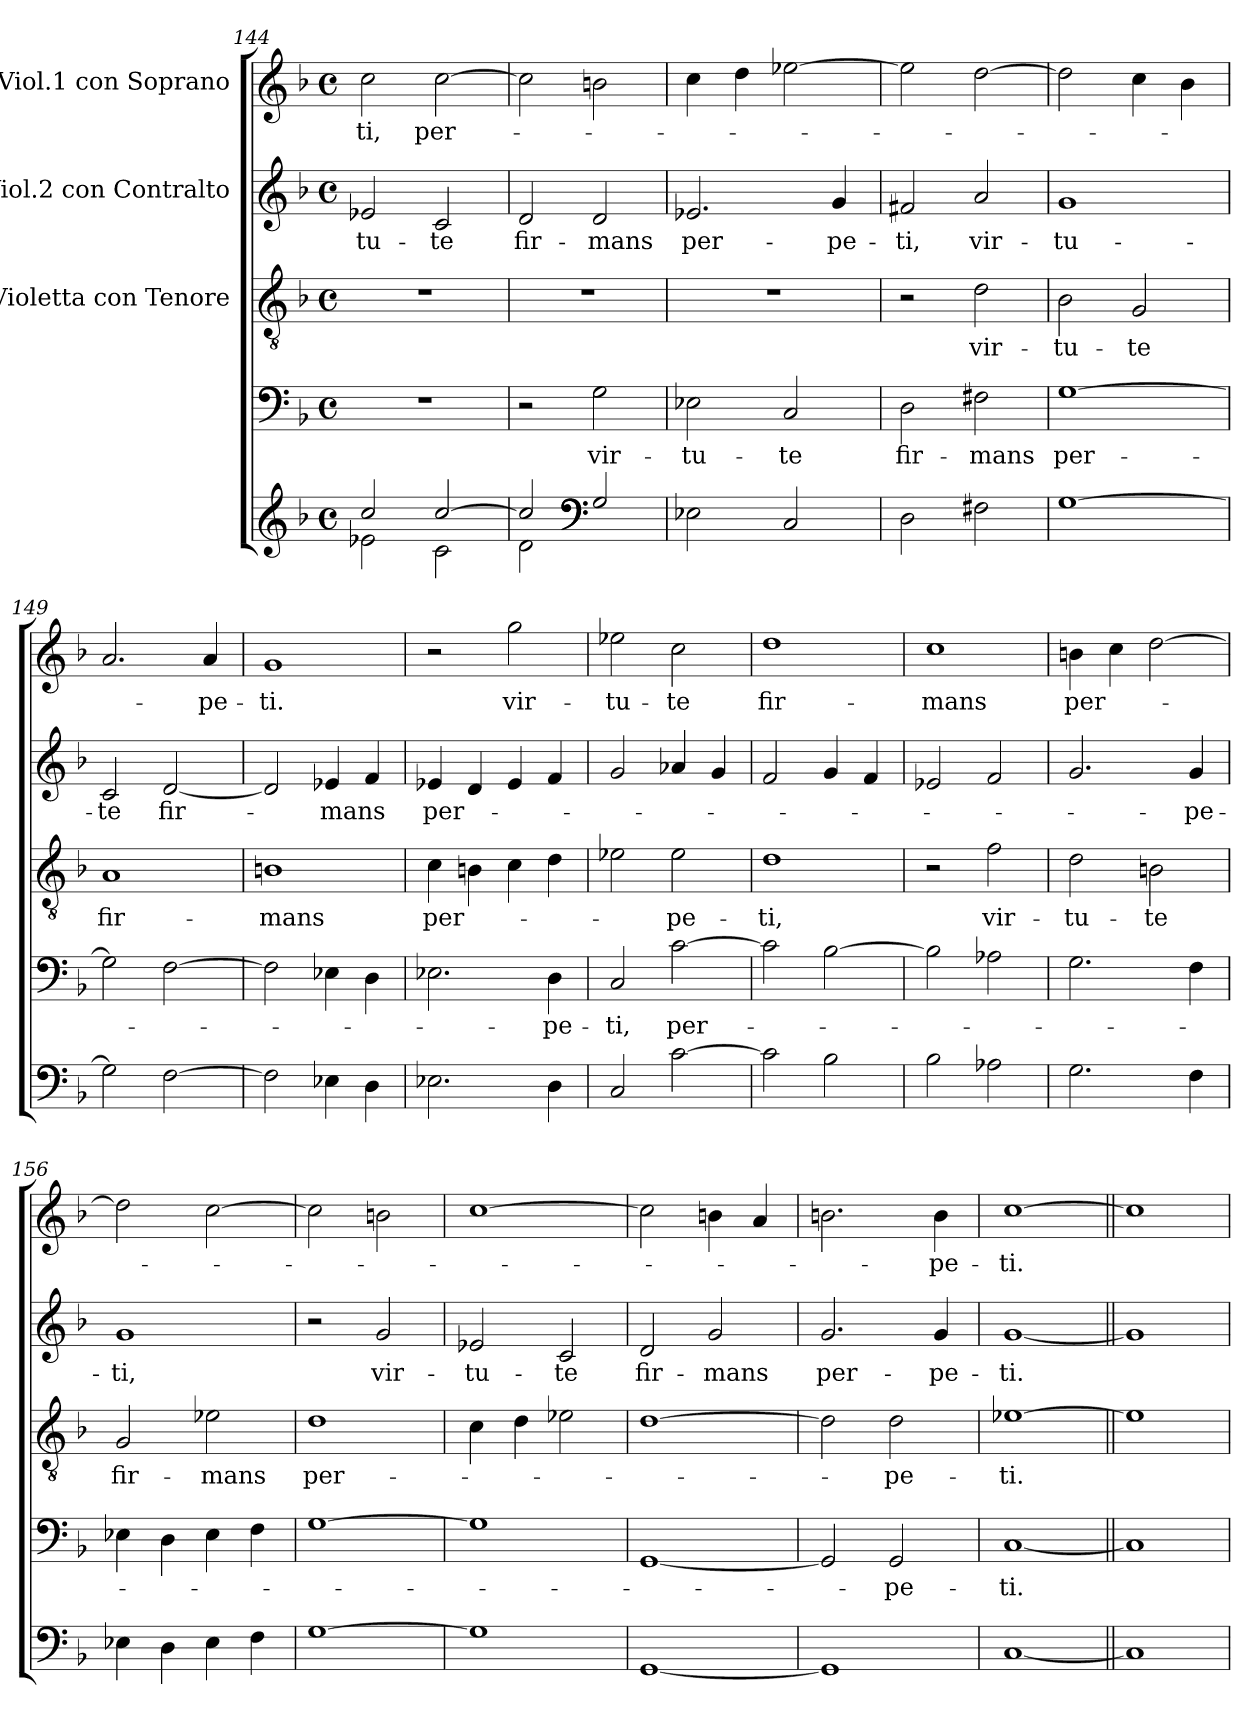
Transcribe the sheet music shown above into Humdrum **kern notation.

**kern	**kern	**text	**kern	**text	**kern	**text	**kern	**text
*part5	*part4	*part4	*part3	*part3	*part2	*part2	*part1	*part1
*staff5	*staff4	*staff4	*staff3	*staff3	*staff2	*staff2	*staff1	*staff1
*	*	*	*I"Violetta con Tenore	*	*I"Viol.2 con Contralto	*	*I"Viol.1 con Soprano	*
*clefG2	*clefF4	*	*clefGv2	*	*clefG2	*	*clefG2	*
*k[b-]	*k[b-]	*	*k[b-]	*	*k[b-]	*	*k[b-]	*
*F:	*F:	*	*F:	*	*F:	*	*F:	*
*M4/4	*M4/4	*	*M4/4	*	*M4/4	*	*M4/4	*
*met(c)	*met(c)	*	*met(c)	*	*met(c)	*	*met(c)	*
=144	=144	=144	=144	=144	=144	=144	=144	=144
*^	*	*	*	*	*	*	*	*
!	!	!	!	!	!	!	!LO:LY:b	!	!LO:LY:b
2cc/	2e-X\	1r	.	1r	.	2e-X/	-tu-	2cc\	-ti,
!	!	!	!	!	!	!	!LO:LY:b	!	!LO:LY:b
[>2cc/	2c\	.	.	.	.	2c/	-te	[2cc\	per-
=145	=145	=145	=145	=145	=145	=145	=145	=145	=145
!	!	!	!	!	!	!	!LO:LY:b	!	!
2cc/]	2d\	2r	.	1r	.	2d/	fir-	2cc\]	.
*clefF4	*	*	*	*	*	*	*	*	*
!	!	!	!LO:LY:b	!	!	!	!LO:LY:b	!	!
2G/	2ryy	2G\	vir-	.	.	2d/	-mans	2bn\	.
=146	=146	=146	=146	=146	=146	=146	=146	=146	=146
!	!	!	!LO:LY:b	!	!	!	!LO:LY:b	!	!
*v	*v	*	*	*	*	*	*	*	*
2E-X\	2E-X\	-tu-	1r	.	2.e-X/	per-	4cc\	.
.	.	.	.	.	.	.	4dd\	.
!	!	!LO:LY:b	!	!	!	!	!	!
2C/	2C/	-te	.	.	.	.	[2ee-X\	.
!	!	!	!	!	!	!LO:LY:b	!	!
.	.	.	.	.	4g/	-pe-	.	.
=147	=147	=147	=147	=147	=147	=147	=147	=147
!	!	!LO:LY:b	!	!	!	!LO:LY:b	!	!
2D\	2D\	fir-	2r	.	2f#X/	-ti,	2ee-\]	.
!	!	!LO:LY:b	!	!LO:LY:b	!	!LO:LY:b	!	!
2F#X\	2F#X\	-mans	2d\	vir-	2a/	vir-	[2dd\	.
=148	=148	=148	=148	=148	=148	=148	=148	=148
!	!	!LO:LY:b	!	!LO:LY:b	!	!LO:LY:b	!	!
[1G	[1G	per-	2B-\	-tu-	1g	-tu-	2dd\]	.
!	!	!	!	!LO:LY:b	!	!	!	!
.	.	.	2G/	-te	.	.	4cc\	.
.	.	.	.	.	.	.	4b-\	.
=149	=149	=149	=149	=149	=149	=149	=149	=149
!	!	!	!	!LO:LY:b	!	!LO:LY:b	!	!
2G\]	2G\]	.	1A	fir-	2c/	-te	2.a/	.
!	!	!	!	!	!	!LO:LY:b	!	!
[2F\	[2F\	.	.	.	[2d/	fir-	.	.
!	!	!	!	!	!	!	!	!LO:LY:b
.	.	.	.	.	.	.	4a/	-pe-
=150	=150	=150	=150	=150	=150	=150	=150	=150
!	!	!	!	!LO:LY:b	!	!	!	!LO:LY:b
2F\]	2F\]	.	1Bn	-mans	2d/]	.	1g	-ti.
!	!	!	!	!	!	!LO:LY:b	!	!
4E-X\	4E-X\	.	.	.	4e-X/	-mans	.	.
4D\	4D\	.	.	.	4f/	.	.	.
!!LO:LB:g=z
=151	=151	=151	=151	=151	=151	=151	=151	=151
!	!	!	!	!LO:LY:b	!	!LO:LY:b	!	!
2.E-X\	2.E-X\	.	4c\	per-	4e-X/	per-	2r	.
.	.	.	4Bn\	.	4d/	.	.	.
!	!	!	!	!	!	!	!	!LO:LY:b
.	.	.	4c\	.	4e-/	.	2gg\	vir-
!	!	!LO:LY:b	!	!	!	!	!	!
4D\	4D\	-pe-	4d\	.	4f/	.	.	.
=152	=152	=152	=152	=152	=152	=152	=152	=152
!	!	!LO:LY:b	!	!	!	!	!	!LO:LY:b
2C/	2C/	-ti,	2e-X\	.	2g/	.	2ee-X\	-tu-
!	!	!LO:LY:b	!	!LO:LY:b	!	!	!	!LO:LY:b
[2c\	[2c\	per-	2e-\	-pe-	4a-X/	.	2cc\	-te
.	.	.	.	.	4g/	.	.	.
=153	=153	=153	=153	=153	=153	=153	=153	=153
!	!	!	!	!LO:LY:b	!	!	!	!LO:LY:b
2c\]	2c\]	.	1d	-ti,	2f/	.	1dd	fir-
2B-\	[2B-\	.	.	.	4g/	.	.	.
.	.	.	.	.	4f/	.	.	.
=154	=154	=154	=154	=154	=154	=154	=154	=154
!	!	!	!	!	!	!	!	!LO:LY:b
2B-\	2B-\]	.	2r	.	2e-X/	.	1cc	-mans
!	!	!	!	!LO:LY:b	!	!	!	!
2A-X\	2A-X\	.	2f\	vir-	2f/	.	.	.
=155	=155	=155	=155	=155	=155	=155	=155	=155
!	!	!	!	!LO:LY:b	!	!	!	!LO:LY:b
2.G\	2.G\	.	2d\	-tu-	2.g/	.	4bn\	per-
.	.	.	.	.	.	.	4cc\	.
!	!	!	!	!LO:LY:b	!	!	!	!
.	.	.	2Bn\	-te	.	.	[2dd\	.
!	!	!	!	!	!	!LO:LY:b	!	!
4F\	4F\	.	.	.	4g/	-pe-	.	.
=156	=156	=156	=156	=156	=156	=156	=156	=156
!	!	!	!	!LO:LY:b	!	!LO:LY:b	!	!
4E-X\	4E-X\	.	2G/	fir-	1g	-ti,	2dd\]	.
4D\	4D\	.	.	.	.	.	.	.
!	!	!	!	!LO:LY:b	!	!	!	!
4E-\	4E-\	.	2e-X\	-mans	.	.	[2cc\	.
4F\	4F\	.	.	.	.	.	.	.
=157	=157	=157	=157	=157	=157	=157	=157	=157
!	!	!	!	!LO:LY:b	!	!	!	!
[1G	[1G	.	1d	per-	2r	.	2cc\]	.
!	!	!	!	!	!	!LO:LY:b	!	!
.	.	.	.	.	2g/	vir-	2bn\	.
=158	=158	=158	=158	=158	=158	=158	=158	=158
!	!	!	!	!	!	!LO:LY:b	!	!
1G]	1G]	.	4c\	.	2e-X/	-tu-	[1cc	.
.	.	.	4d\	.	.	.	.	.
!	!	!	!	!	!	!LO:LY:b	!	!
.	.	.	2e-X\	.	2c/	-te	.	.
!!LO:PB:g=z
=159	=159	=159	=159	=159	=159	=159	=159	=159
!	!	!	!	!	!	!LO:LY:b	!	!
[1GG	[1GG	.	[1d	.	2d/	fir-	2cc\]	.
!	!	!	!	!	!	!LO:LY:b	!	!
.	.	.	.	.	2g/	-mans	4bn\	.
.	.	.	.	.	.	.	4a/	.
=160	=160	=160	=160	=160	=160	=160	=160	=160
!	!	!	!	!	!	!LO:LY:b	!	!
1GG]	2GG/]	.	2d\]	.	2.g/	per-	2.bn\	.
!	!	!LO:LY:b	!	!LO:LY:b	!	!	!	!
.	2GG/	-pe-	2d\	-pe-	.	.	.	.
!	!	!	!	!	!	!LO:LY:b	!	!LO:LY:b
.	.	.	.	.	4g/	-pe-	4b\	-pe-
=161	=161	=161	=161	=161	=161	=161	=161	=161
!	!	!LO:LY:b	!	!LO:LY:b	!	!LO:LY:b	!	!LO:LY:b
[1C	[1C	-ti.	[1e-X	-ti.	[1g	-ti.	[1cc	-ti.
=162||	=162||	=162||	=162||	=162||	=162||	=162||	=162||	=162||
1C]	1C]	.	1e-]	.	1g]	.	1cc]	.
=	=	=	=	=	=	=	=	=
*-	*-	*-	*-	*-	*-	*-	*-	*-
